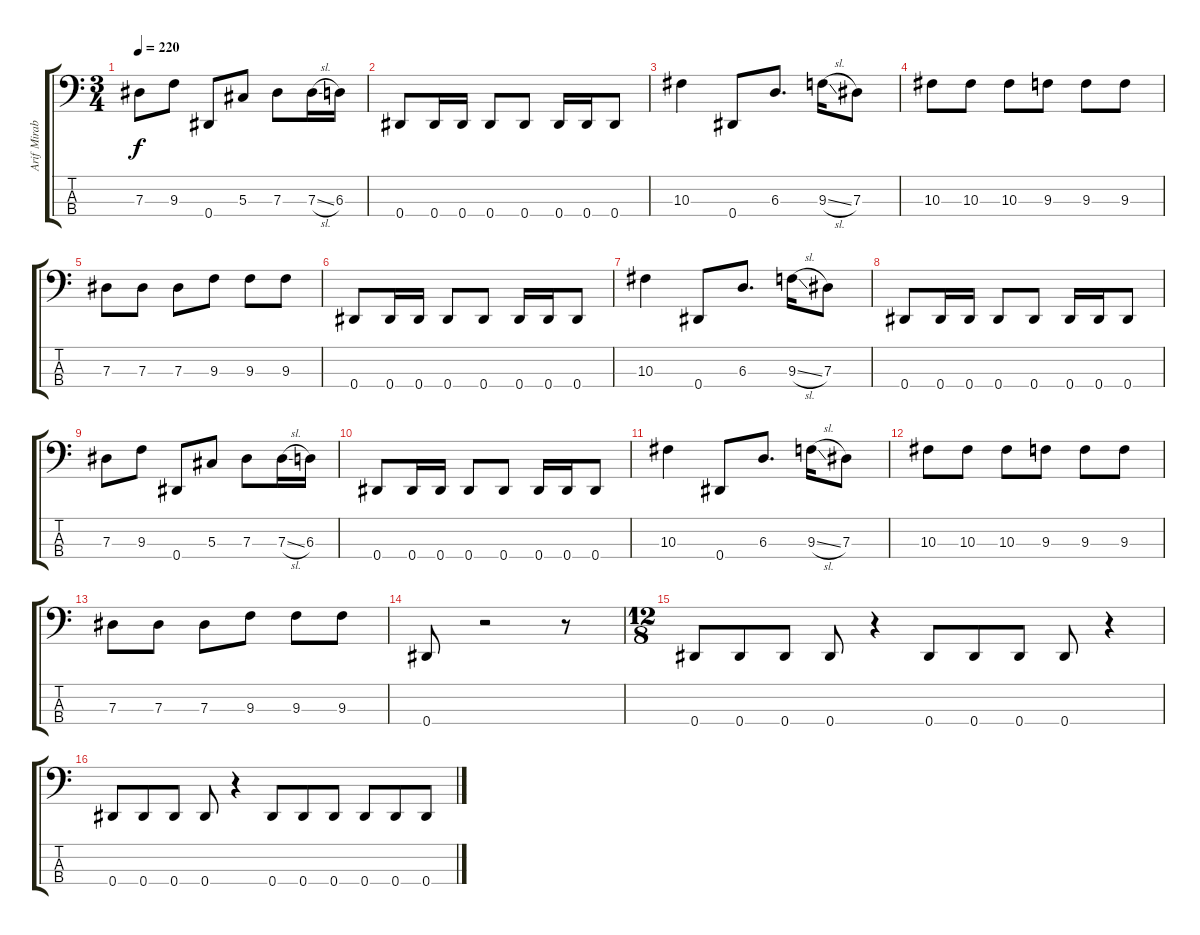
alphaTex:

\track ("Arif Mirabdolbaghi" "Arif Mirab") {instrument electricbassfinger}
\staff {score tabs}
\tuning (Gb2 Db2 Ab1 Eb1) {hide}
\ts (3 4)
\tempo 220
\clef f4
\ks c
7.3.8{dy f} 9.3.8 0.4.8 5.3.8 7.3.8 7.3{sl}.16 6.3.16 |
0.4.8 0.4.16 0.4.16 0.4.8 0.4.8 0.4.16 0.4.16 0.4.8 |
10.3.4 0.4.8 6.3.8{d} 9.3{sl}.16 7.3.8 |
10.3.8 10.3.8 10.3.8 9.3.8 9.3.8 9.3.8 |
7.3.8 7.3.8 7.3.8 9.3.8 9.3.8 9.3.8 |
0.4.8 0.4.16 0.4.16 0.4.8 0.4.8 0.4.16 0.4.16 0.4.8 |
10.3.4 0.4.8 6.3.8{d} 9.3{sl}.16 7.3.8 |
0.4.8 0.4.16 0.4.16 0.4.8 0.4.8 0.4.16 0.4.16 0.4.8 |
7.3.8 9.3.8 0.4.8 5.3.8 7.3.8 7.3{sl}.16 6.3.16 |
0.4.8 0.4.16 0.4.16 0.4.8 0.4.8 0.4.16 0.4.16 0.4.8 |
10.3.4 0.4.8 6.3.8{d} 9.3{sl}.16 7.3.8 |
10.3.8 10.3.8 10.3.8 9.3.8 9.3.8 9.3.8 |
7.3.8 7.3.8 7.3.8 9.3.8 9.3.8 9.3.8 |
0.4.8 r.2 r.8 |
\ts (12 8)
0.4.8 0.4.8 0.4.8 0.4.8 r.4 0.4.8 0.4.8 0.4.8 0.4.8 r.4 |
0.4.8 0.4.8 0.4.8 0.4.8 r.4 0.4.8 0.4.8 0.4.8 0.4.8 0.4.8 0.4.8
